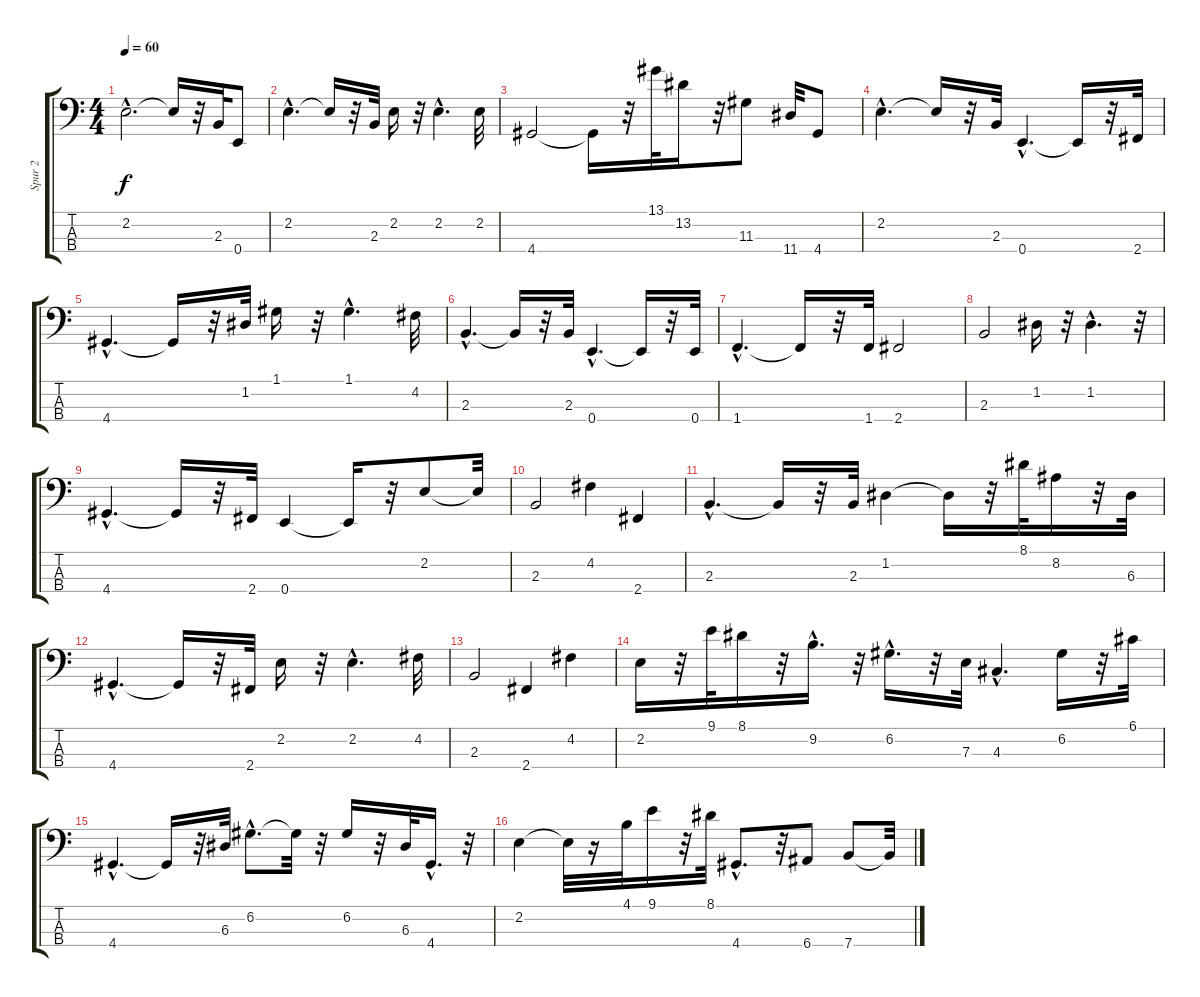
\track ("Spur 2" "Spur 2") {instrument fretlessbass}
\staff {score tabs}
\tuning (G2 D2 A1 E1) {hide}
\ts (4 4)
\tempo 60
\clef f4
\ks c
2.2{hac}.2{d dy f} 2.2{t}.16 r.32 2.3.32 0.4.8 |
2.2{hac}.4{d} 2.2{t}.16 r.32 2.3.32 2.2.16 r.32 2.2{hac}.4{d} 2.2.32 |
4.4.2 4.4{t}.16 r.32 13.1.32 13.2.16 r.32 11.3.8 11.4.32 4.4.8 |
2.2{hac}.4{d} 2.2{t}.16 r.32 2.3.32 0.4{hac}.4{d} 0.4{t}.16 r.32 2.4.32 |
4.4{hac}.4{d} 4.4{t}.16 r.32 1.2.32 1.1.16 r.32 1.1{hac}.4{d} 4.2.32 |
2.3{hac}.4{d} 2.3{t}.16 r.32 2.3.32 0.4{hac}.4{d} 0.4{t}.16 r.32 0.4.32 |
1.4{hac}.4{d} 1.4{t}.16 r.32 1.4.32 2.4.2 |
2.3.2 1.2.16 r.32 1.2{hac}.4{d} r.32 |
4.4{hac}.4{d} 4.4{t}.16 r.32 2.4.32 0.4.4 0.4{t}.16 r.32 2.2.8 2.2{t}.32 |
2.3.2 4.2.4 2.4.4 |
2.3{hac}.4{d} 2.3{t}.16 r.32 2.3.32 1.2.4 1.2{t}.16 r.32 8.1.32 8.2.16 r.32 6.3.32 |
4.4{hac}.4{d} 4.4{t}.16 r.32 2.4.32 2.2.16 r.32 2.2{hac}.4{d} 4.2.32 |
2.3.2 2.4.4 4.2.4 |
2.2.16 r.32 9.1.32 8.1.16 r.32 9.2{hac}.16{d} r.32 6.2{hac}.16{d} r.32 7.3.32 4.3{hac}.4{d} 6.2.16 r.32 6.1.32 |
4.4{hac}.4{d} 4.4{t}.16 r.32 6.3.32 6.2{hac}.8{d} 6.2{t}.32 r.32 6.2.16 r.32 6.3.32 4.4{hac}.16{d} r.32 |
2.2.4 2.2{t}.32 r.16 4.1.32 9.1.16 r.32 8.1.32 4.4{hac}.8{d} r.32 6.4.8 7.4.8 7.4{t}.32
